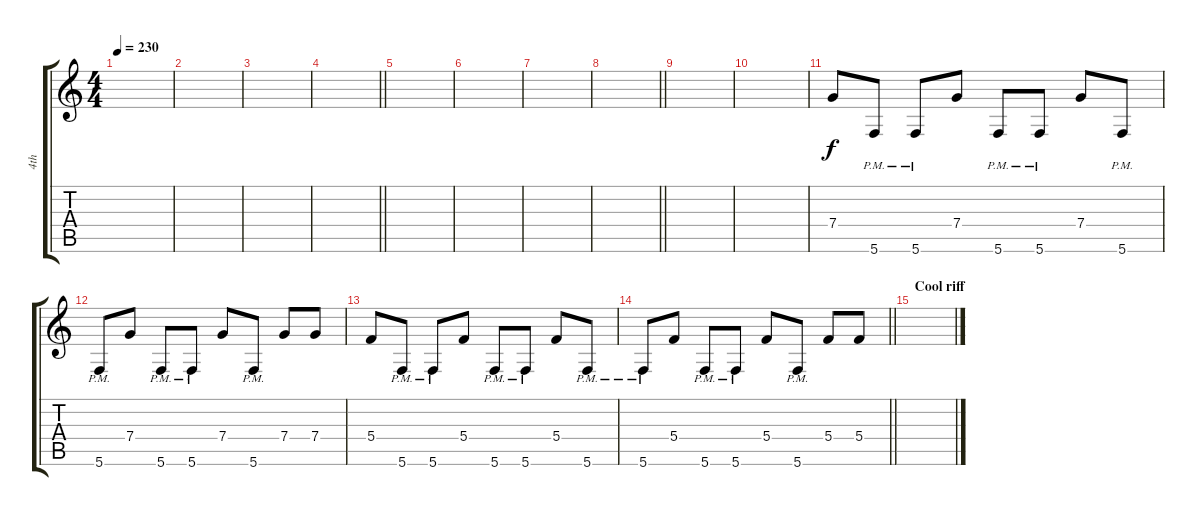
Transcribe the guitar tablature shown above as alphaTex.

\track ("4th" "4th") {instrument overdrivenguitar}
\staff {score tabs}
\tuning (D4 A3 F3 C3 G2 C2) {hide}
\ts (4 4)
\tempo 230
\clef g2
\ks c
|
|
|
\barLineRight lightlight
|
|
|
|
\barLineRight lightlight
|
|
|
7.4.8 5.6{pm}.8 5.6{pm}.8 7.4.8 5.6{pm}.8 5.6{pm}.8 7.4.8 5.6{pm}.8 |
5.6{pm}.8 7.4.8 5.6{pm}.8 5.6{pm}.8 7.4.8 5.6{pm}.8 7.4.8 7.4.8 |
5.4.8 5.6{pm}.8 5.6{pm}.8 5.4.8 5.6{pm}.8 5.6{pm}.8 5.4.8 5.6{pm}.8 |
\barLineRight lightlight
5.6{pm}.8 5.4.8 5.6{pm}.8 5.6{pm}.8 5.4.8 5.6{pm}.8 5.4.8 5.4.8 |
\section ("" "Cool riff")
